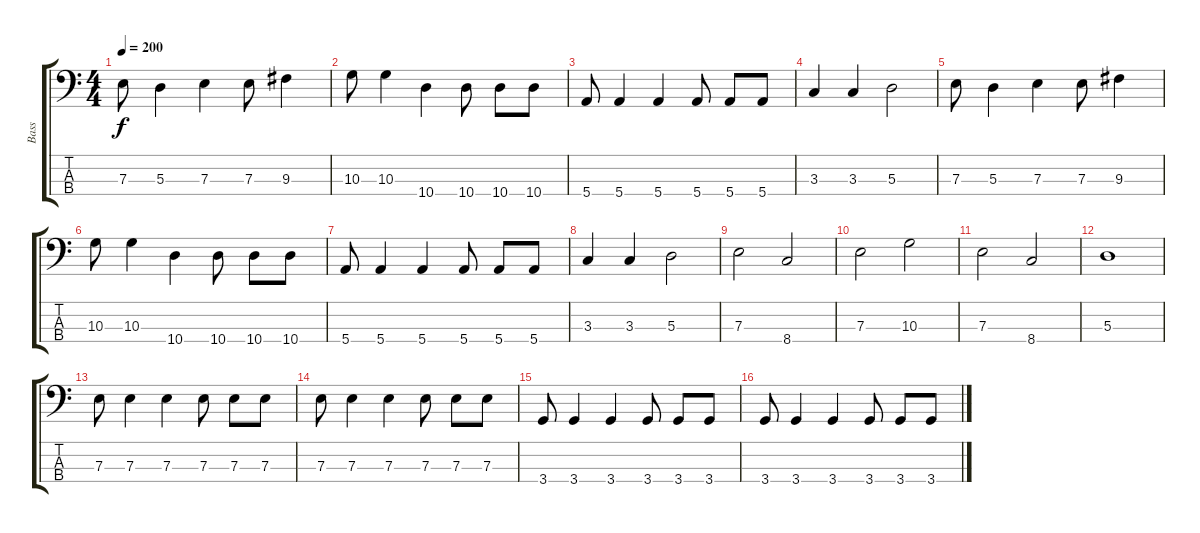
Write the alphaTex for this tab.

\track ("Bass" "Bass") {instrument electricbasspick}
\staff {score tabs}
\tuning (G2 D2 A1 E1) {hide}
\ts (4 4)
\tempo 200
\clef f4
\ks c
7.3.8{dy f} 5.3.4 7.3.4 7.3.8 9.3.4 |
10.3.8 10.3.4 10.4.4 10.4.8 10.4.8 10.4.8 |
5.4.8 5.4.4 5.4.4 5.4.8 5.4.8 5.4.8 |
3.3.4 3.3.4 5.3.2 |
7.3.8 5.3.4 7.3.4 7.3.8 9.3.4 |
10.3.8 10.3.4 10.4.4 10.4.8 10.4.8 10.4.8 |
5.4.8 5.4.4 5.4.4 5.4.8 5.4.8 5.4.8 |
3.3.4 3.3.4 5.3.2 |
7.3.2 8.4.2 |
7.3.2 10.3.2 |
7.3.2 8.4.2 |
5.3.1 |
7.3.8 7.3.4 7.3.4 7.3.8 7.3.8 7.3.8 |
7.3.8 7.3.4 7.3.4 7.3.8 7.3.8 7.3.8 |
3.4.8 3.4.4 3.4.4 3.4.8 3.4.8 3.4.8 |
3.4.8 3.4.4 3.4.4 3.4.8 3.4.8 3.4.8
